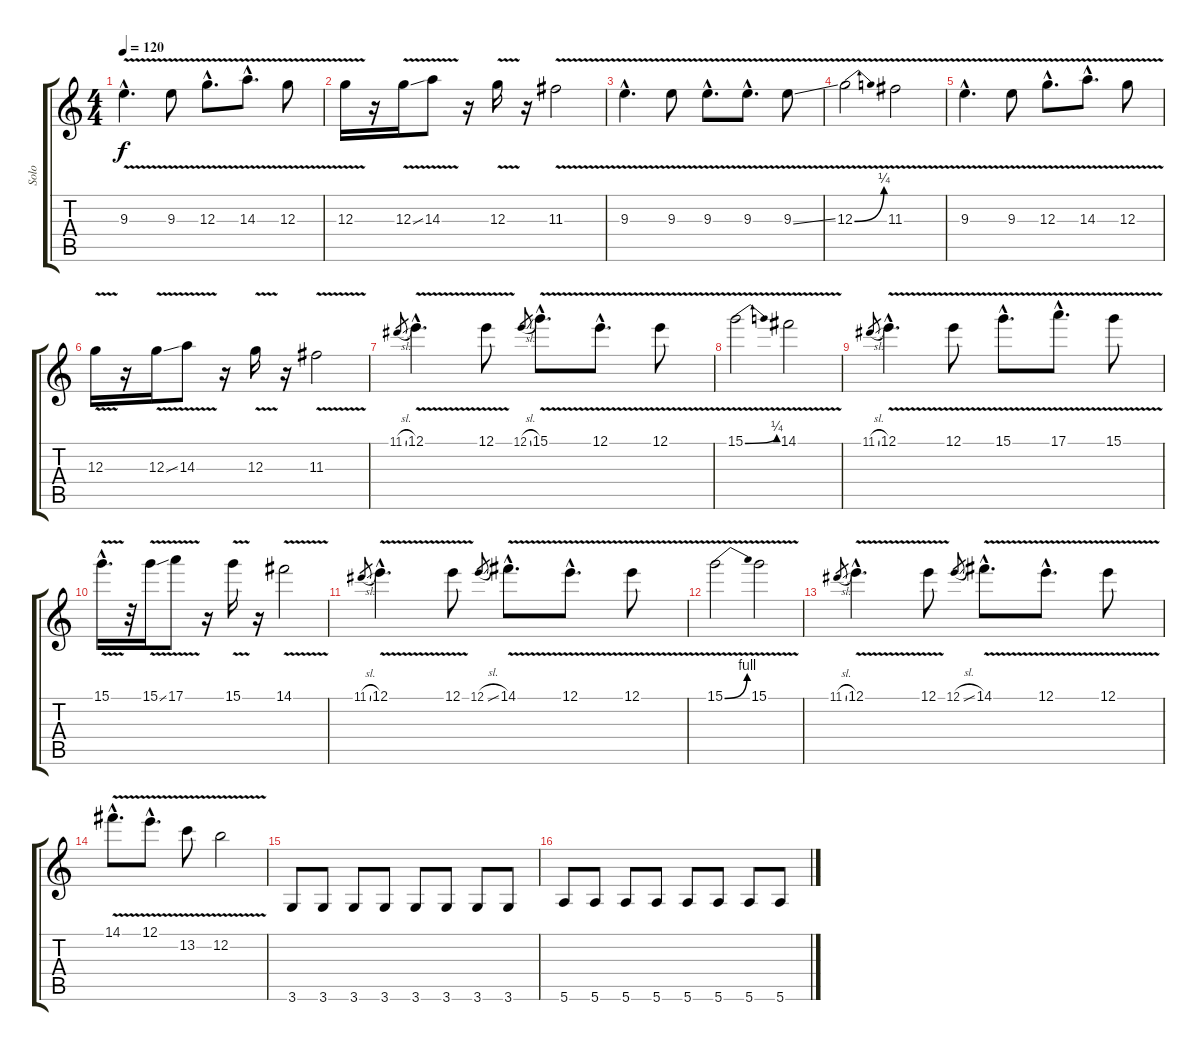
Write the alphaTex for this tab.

\track ("Solo" "Solo") {instrument distortionguitar}
\staff {score tabs}
\tuning (E4 B3 G3 D3 A2 E2) {hide}
\ts (4 4)
\tempo 120
\clef g2
\ks c
9.3{v hac}.4{d dy f} 9.3{v}.8 12.3{v hac}.8{d} 14.3{v hac}.8{d} 12.3{v}.8 |
12.3{v}.16 r.16 12.3{v ss}.16 14.3{v}.8 r.16 12.3{v}.16 r.16 11.3{v}.2 |
9.3{v hac}.4{d} 9.3{v}.8 9.3{v hac}.8{d} 9.3{v hac}.8{d} 9.3{v ss}.8 |
12.3{be (bend 0 0 60 1) v}.2 11.3{v}.2 |
9.3{v hac}.4{d} 9.3{v}.8 12.3{v hac}.8{d} 14.3{v hac}.8{d} 12.3{v}.8 |
12.3{v}.16 r.16 12.3{v ss}.16 14.3{v}.8 r.16 12.3{v}.16 r.16 11.3{v}.2 |
11.1{sl}.8{gr} 12.1{v hac}.4{d} 12.1{v}.8 12.1{sl}.8{gr} 15.1{v hac}.8{d} 12.1{v hac}.8{d} 12.1{v}.8 |
15.1{be (bend 0 0 60 1) v}.2 14.1{v}.2 |
11.1{sl}.8{gr} 12.1{v hac}.4{d} 12.1{v}.8 15.1{v hac}.8{d} 17.1{v hac}.8{d} 15.1{v}.8 |
15.1{v hac}.16{d} r.32 15.1{v ss}.16 17.1{v}.8 r.16 15.1{v}.16 r.16 14.1{v}.2 |
11.1{sl}.8{gr} 12.1{v hac}.4{d} 12.1{v}.8 12.1{sl}.8{gr} 14.1{v hac}.8{d} 12.1{v hac}.8{d} 12.1{v}.8 |
15.1{be (bend 0 0 60 4) v}.2 15.1{v}.2 |
11.1{sl}.8{gr} 12.1{v hac}.4{d} 12.1{v}.8 12.1{sl}.8{gr} 14.1{v hac}.8{d} 12.1{v hac}.8{d} 12.1{v}.8 |
14.1{v hac}.8{d} 12.1{v hac}.8{d} 13.2{v}.8 12.2{v}.2 |
3.6.8 3.6.8 3.6.8 3.6.8 3.6.8 3.6.8 3.6.8 3.6.8 |
5.6.8 5.6.8 5.6.8 5.6.8 5.6.8 5.6.8 5.6.8 5.6.8
